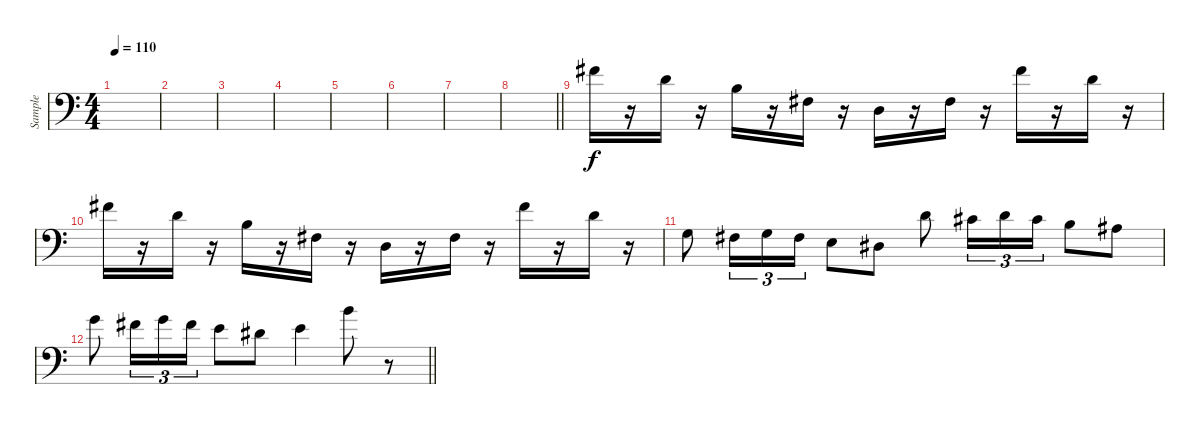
\track ("Sample" "Sample") {instrument stringensemble1}
\staff {score}
\tuning (Eb4 B3 Gb3 B2 Gb2 B1 Gb1) {hide}
\ts (4 4)
\tempo 110
\clef f4
\ks c
|
|
|
|
|
|
|
\barLineRight lightlight
|
7.2.16{dy f} r.16 3.2.16 r.16 5.3.16 r.16 7.4.16 r.16 3.4.16 r.16 7.4.16 r.16 7.2.16 r.16 3.2.16 r.16 |
7.2.16 r.16 3.2.16 r.16 5.3.16 r.16 7.4.16 r.16 3.4.16 r.16 7.4.16 r.16 7.2.16 r.16 3.2.16 r.16 |
8.4.8 7.4.16{tu (3 2)} 8.4.16{tu (3 2)} 7.4.16{tu (3 2)} 5.4.8 4.4.8 8.3.8 7.3.16{tu (3 2)} 8.3.16{tu (3 2)} 7.3.16{tu (3 2)} 5.3.8 4.3.8 |
\barLineRight lightlight
8.2.8 7.2.16{tu (3 2)} 8.2.16{tu (3 2)} 7.2.16{tu (3 2)} 5.2.8 4.2.8 5.2.4 12.2.8 r.8
